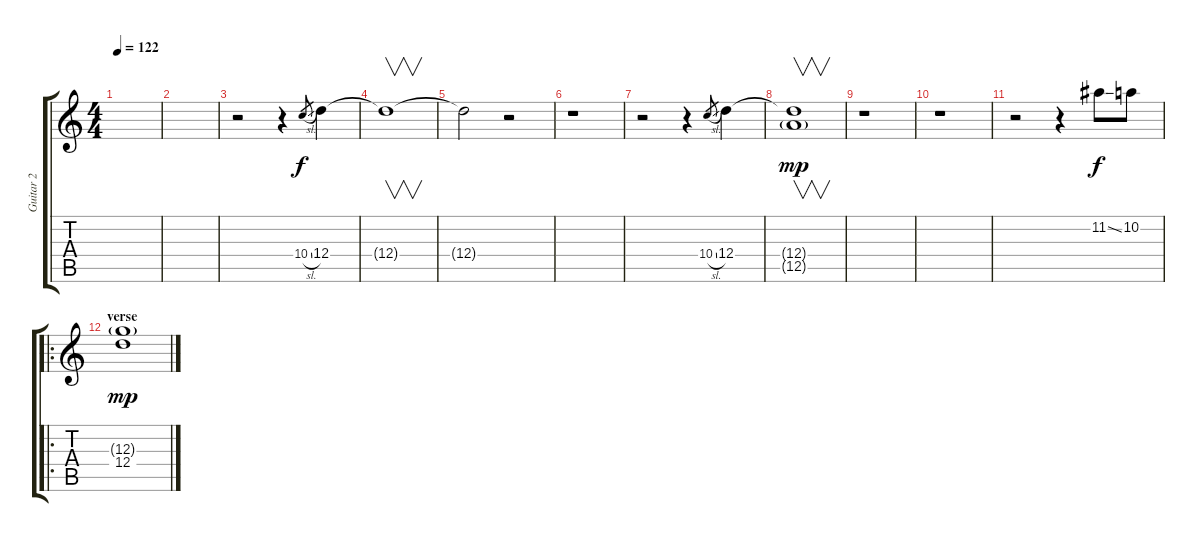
\track ("Guitar 2" "Guitar 2") {instrument electricguitarclean}
\staff {score tabs}
\tuning (E4 B3 G3 D3 A2 E2) {hide}
\ts (4 4)
\tempo 122
\clef g2
\ks c
|
|
r.2 r.4 10.4{sl}.8{gr dy f} 12.4.4 |
12.4{t}.1{v} |
12.4{t}.2 r.2 |
r.1 |
r.2 r.4 10.4{sl}.8{gr} 12.4.4 |
(12.4{t} 12.5{g}).1{v dy mp} |
r.1 |
r.1 |
r.2 r.4 11.2{ss}.8{dy f} 10.2.8 |
\ro
\section ("" "verse")
(12.3{g} 12.4).1{dy mp}
